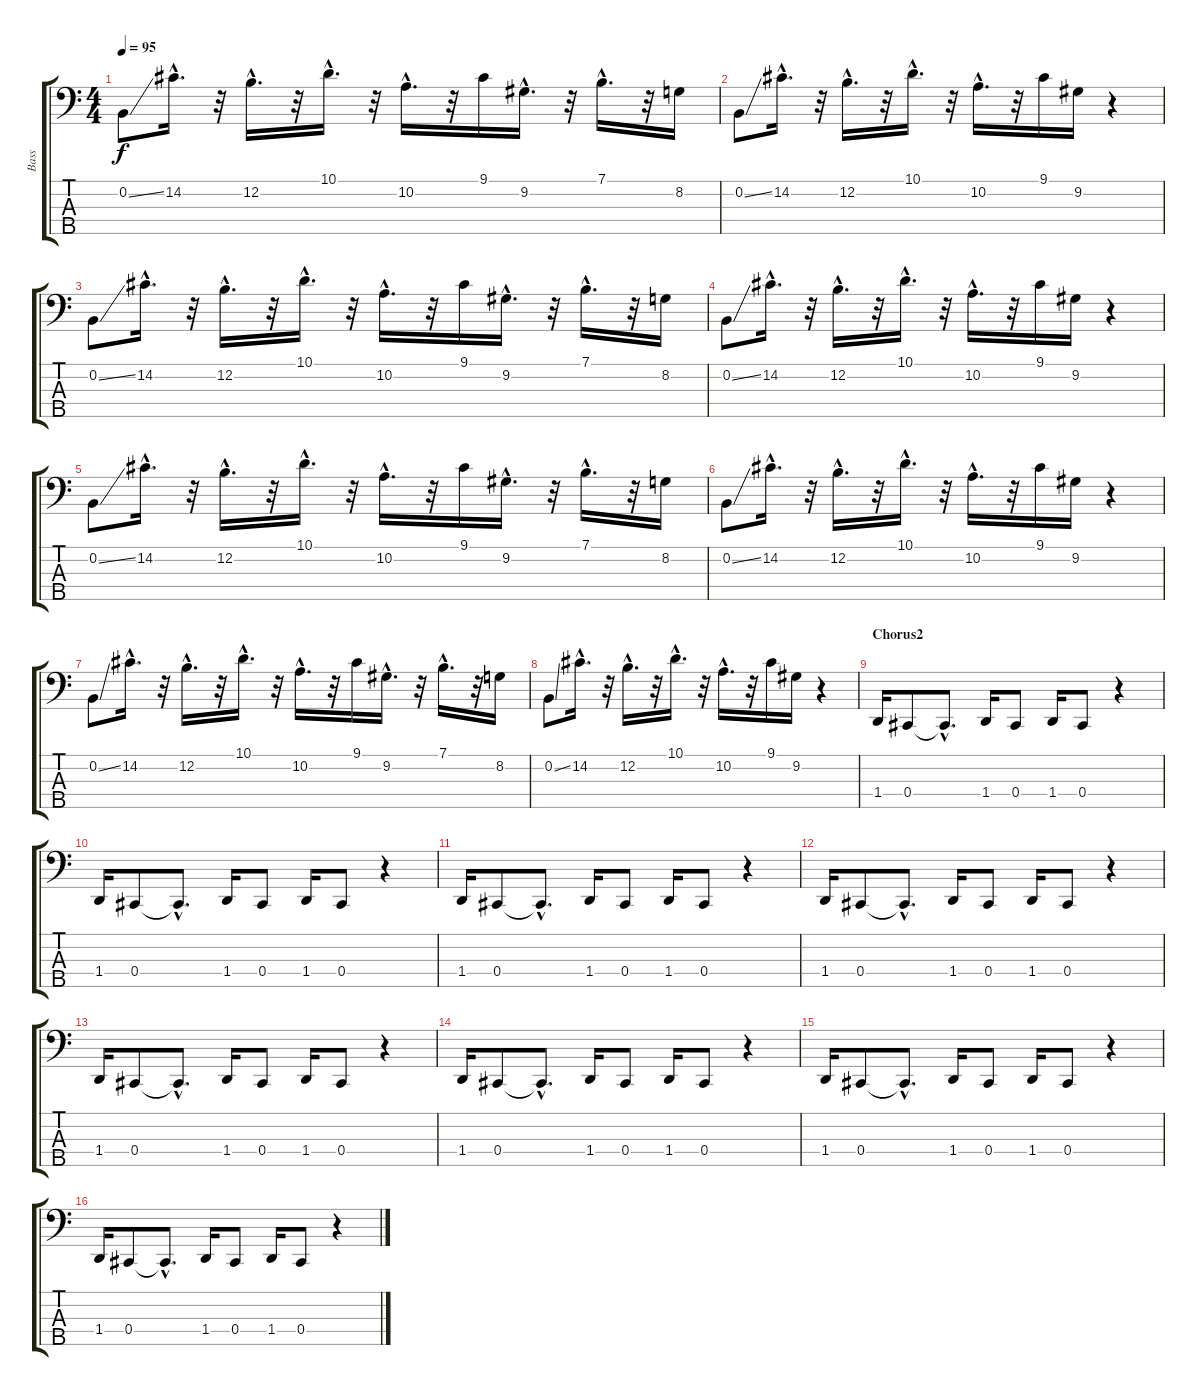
\track ("Bass" "Bass") {instrument electricbassfinger}
\staff {score tabs}
\tuning (E2 B1 Gb1 Db1 Bb0) {hide}
\ts (4 4)
\tempo 95
\clef f4
\ks c
0.2{ss}.8{dy f} 14.2{hac}.16{d} r.32 12.2{hac}.16{d} r.32 10.1{hac}.16{d} r.32 10.2{hac}.16{d} r.32 9.1.16 9.2{hac}.16{d} r.32 7.1{hac}.16{d} r.32 8.2.16 |
0.2{ss}.8 14.2{hac}.16{d} r.32 12.2{hac}.16{d} r.32 10.1{hac}.16{d} r.32 10.2{hac}.16{d} r.32 9.1.16 9.2.16 r.4 |
0.2{ss}.8 14.2{hac}.16{d} r.32 12.2{hac}.16{d} r.32 10.1{hac}.16{d} r.32 10.2{hac}.16{d} r.32 9.1.16 9.2{hac}.16{d} r.32 7.1{hac}.16{d} r.32 8.2.16 |
0.2{ss}.8 14.2{hac}.16{d} r.32 12.2{hac}.16{d} r.32 10.1{hac}.16{d} r.32 10.2{hac}.16{d} r.32 9.1.16 9.2.16 r.4 |
0.2{ss}.8 14.2{hac}.16{d} r.32 12.2{hac}.16{d} r.32 10.1{hac}.16{d} r.32 10.2{hac}.16{d} r.32 9.1.16 9.2{hac}.16{d} r.32 7.1{hac}.16{d} r.32 8.2.16 |
0.2{ss}.8 14.2{hac}.16{d} r.32 12.2{hac}.16{d} r.32 10.1{hac}.16{d} r.32 10.2{hac}.16{d} r.32 9.1.16 9.2.16 r.4 |
0.2{ss}.8 14.2{hac}.16{d} r.32 12.2{hac}.16{d} r.32 10.1{hac}.16{d} r.32 10.2{hac}.16{d} r.32 9.1.16 9.2{hac}.16{d} r.32 7.1{hac}.16{d} r.32 8.2.16 |
0.2{ss}.8 14.2{hac}.16{d} r.32 12.2{hac}.16{d} r.32 10.1{hac}.16{d} r.32 10.2{hac}.16{d} r.32 9.1.16 9.2.16 r.4 |
\section ("" "Chorus2")
1.4.16 0.4.8 0.4{hac t}.8{d} 1.4.16 0.4.8 1.4.16 0.4.8 r.4 |
1.4.16 0.4.8 0.4{hac t}.8{d} 1.4.16 0.4.8 1.4.16 0.4.8 r.4 |
1.4.16 0.4.8 0.4{hac t}.8{d} 1.4.16 0.4.8 1.4.16 0.4.8 r.4 |
1.4.16 0.4.8 0.4{hac t}.8{d} 1.4.16 0.4.8 1.4.16 0.4.8 r.4 |
1.4.16 0.4.8 0.4{hac t}.8{d} 1.4.16 0.4.8 1.4.16 0.4.8 r.4 |
1.4.16 0.4.8 0.4{hac t}.8{d} 1.4.16 0.4.8 1.4.16 0.4.8 r.4 |
1.4.16 0.4.8 0.4{hac t}.8{d} 1.4.16 0.4.8 1.4.16 0.4.8 r.4 |
1.4.16 0.4.8 0.4{hac t}.8{d} 1.4.16 0.4.8 1.4.16 0.4.8 r.4
